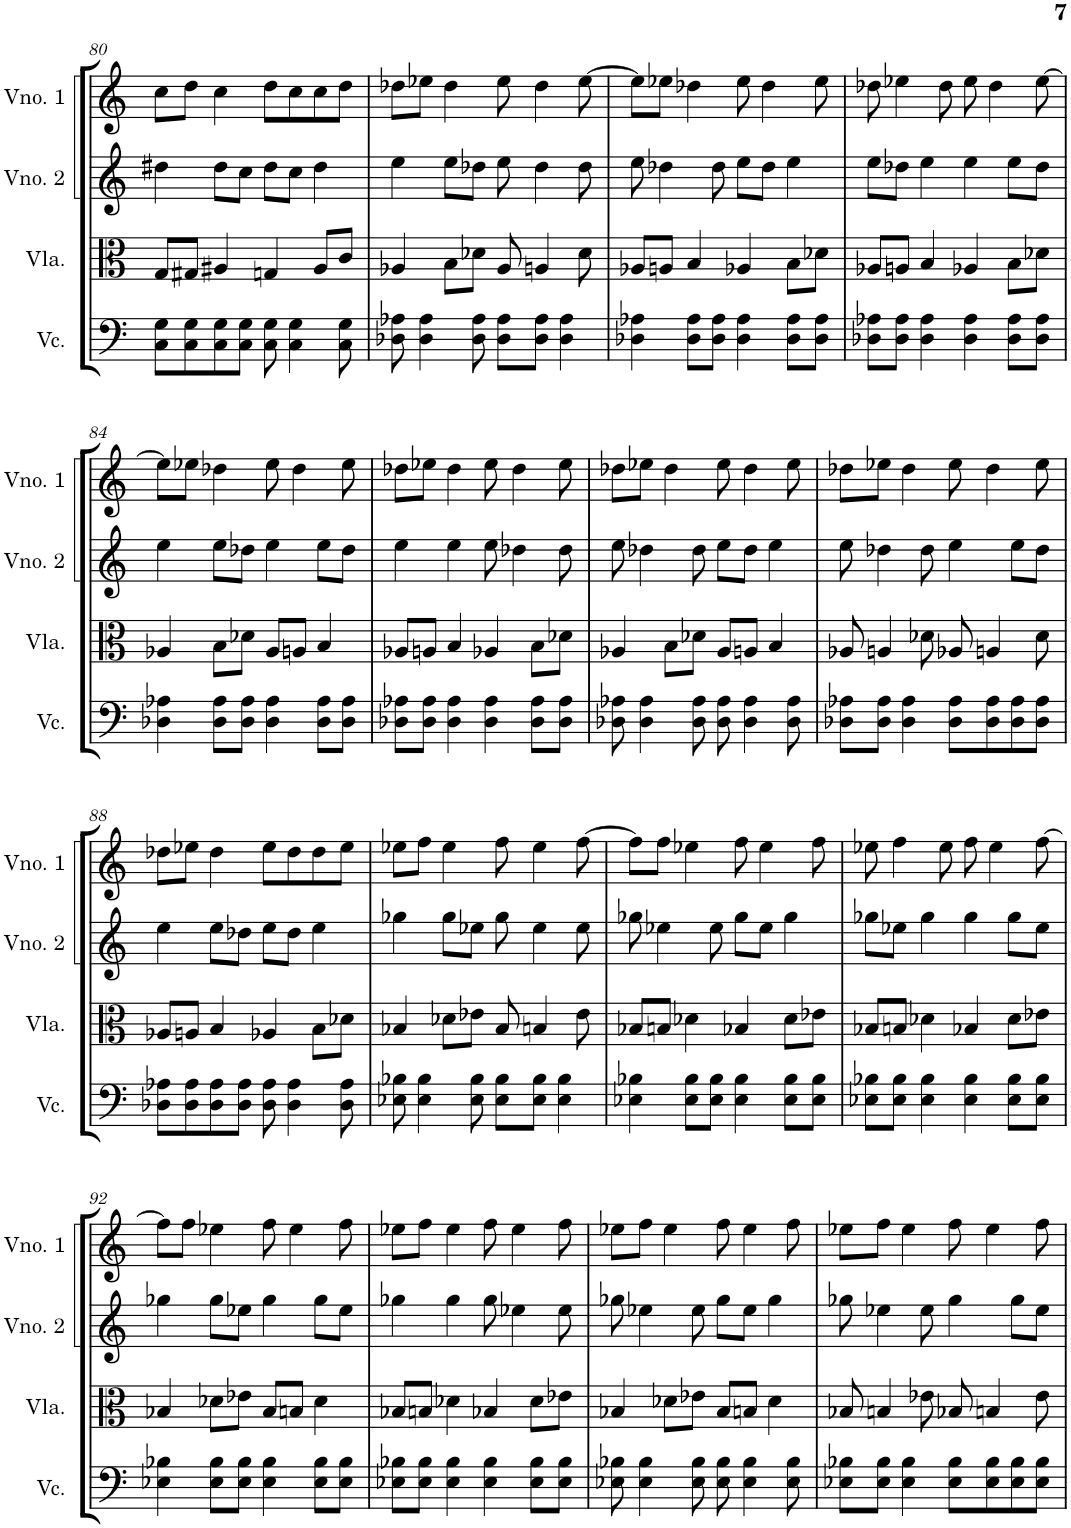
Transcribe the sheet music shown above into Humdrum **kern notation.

**kern	**kern	**kern	**kern
*part4	*part3	*part2	*part1
*staff4	*staff3	*staff2	*staff1
*I"Violoncelo	*I"Viola	*I"Violino 2	*I"Violino 1
*I'Vc.	*I'Vla.	*I'Vno. 2	*I'Vno. 1
!!LO:PB:g=z
*clefF4	*clefC3	*clefG2	*clefG2
*k[]	*k[]	*k[]	*k[]
*M4/4	*M4/4	*M4/4	*M4/4
=80	=80	=80	=80
8C\ 8G\L	8G/L	4dd#X\	8cc\L
8C\ 8G\	8G#X/J	.	8dd\J
8C\ 8G\	4A#X/	8dd#\L	4cc\
8C\ 8G\J	.	8cc\J	.
8C\ 8G\	4Gn/	8dd#\L	8dd\L
4C\ 4G\	.	8cc\J	8cc\
.	8A#/L	4dd#\	8cc\
8C\ 8G\	8c/J	.	8dd\J
=81	=81	=81	=81
8D-X\ 8A-X\	4A-X/	4ee\	8dd-X\L
4D-\ 4A-\	.	.	8ee-X\J
.	8B\L	8ee\L	4dd-\
8D-\ 8A-\	8d-X\J	8dd-X\J	.
8D-\ 8A-\L	8A-/	8ee\	8ee-\
8D-\ 8A-\J	4An/	4dd-\	4dd-\
4D-\ 4A-\	.	.	.
.	8d-\	8dd-\	[8ee-\
=82	=82	=82	=82
4D-X\ 4A-X\	8A-X/L	8ee\	8ee-\L]
.	8An/J	4dd-X\	8ee-X\J
8D-\ 8A-\L	4B/	.	4dd-X\
8D-\ 8A-\J	.	8dd-\	.
4D-\ 4A-\	4A-X/	8ee\L	8ee-\
.	.	8dd-\J	4dd-\
8D-\ 8A-\L	8B\L	4ee\	.
8D-\ 8A-\J	8d-X\J	.	8ee-\
=83	=83	=83	=83
8D-X\ 8A-X\L	8A-X/L	8ee\L	8dd-X\
8D-\ 8A-\J	8An/J	8dd-X\J	4ee-X\
4D-\ 4A-\	4B/	4ee\	.
.	.	.	8dd-\
4D-\ 4A-\	4A-X/	4ee\	8ee-\
.	.	.	4dd-\
8D-\ 8A-\L	8B\L	8ee\L	.
8D-\ 8A-\J	8d-X\J	8dd-\J	[8ee-\
!!LO:LB:g=z
=84	=84	=84	=84
4D-X\ 4A-X\	4A-X/	4ee\	8ee-\L]
.	.	.	8ee-X\J
8D-\ 8A-\L	8B\L	8ee\L	4dd-X\
8D-\ 8A-\J	8d-X\J	8dd-X\J	.
4D-\ 4A-\	8A-/L	4ee\	8ee-\
.	8An/J	.	4dd-\
8D-\ 8A-\L	4B/	8ee\L	.
8D-\ 8A-\J	.	8dd-\J	8ee-\
=85	=85	=85	=85
8D-X\ 8A-X\L	8A-X/L	4ee\	8dd-X\L
8D-\ 8A-\J	8An/J	.	8ee-X\J
4D-\ 4A-\	4B/	4ee\	4dd-\
4D-\ 4A-\	4A-X/	8ee\	8ee-\
.	.	4dd-X\	4dd-\
8D-\ 8A-\L	8B\L	.	.
8D-\ 8A-\J	8d-X\J	8dd-\	8ee-\
=86	=86	=86	=86
8D-X\ 8A-X\	4A-X/	8ee\	8dd-X\L
4D-\ 4A-\	.	4dd-X\	8ee-X\J
.	8B\L	.	4dd-\
8D-\ 8A-\	8d-X\J	8dd-\	.
8D-\ 8A-\	8A-/L	8ee\L	8ee-\
4D-\ 4A-\	8An/J	8dd-\J	4dd-\
.	4B/	4ee\	.
8D-\ 8A-\	.	.	8ee-\
=87	=87	=87	=87
8D-X\ 8A-X\L	8A-X/	8ee\	8dd-X\L
8D-\ 8A-\J	4An/	4dd-X\	8ee-X\J
4D-\ 4A-\	.	.	4dd-\
.	8d-X\	8dd-\	.
8D-\ 8A-\L	8A-X/	4ee\	8ee-\
8D-\ 8A-\	4An/	.	4dd-\
8D-\ 8A-\	.	8ee\L	.
8D-\ 8A-\J	8d-\	8dd-\J	8ee-\
!!LO:LB:g=z
=88	=88	=88	=88
8D-X\ 8A-X\L	8A-X/L	4ee\	8dd-X\L
8D-\ 8A-\	8An/J	.	8ee-X\J
8D-\ 8A-\	4B/	8ee\L	4dd-\
8D-\ 8A-\J	.	8dd-X\J	.
8D-\ 8A-\	4A-X/	8ee\L	8ee-\L
4D-\ 4A-\	.	8dd-\J	8dd-\
.	8B\L	4ee\	8dd-\
8D-\ 8A-\	8d-X\J	.	8ee-\J
=89	=89	=89	=89
8E-X\ 8B-X\	4B-X/	4gg-X\	8ee-X\L
4E-\ 4B-\	.	.	8ff\J
.	8d-X\L	8gg-\L	4ee-\
8E-\ 8B-\	8e-X\J	8ee-X\J	.
8E-\ 8B-\L	8B-/	8gg-\	8ff\
8E-\ 8B-\J	4Bn/	4ee-\	4ee-\
4E-\ 4B-\	.	.	.
.	8e-\	8ee-\	[8ff\
=90	=90	=90	=90
4E-X\ 4B-X\	8B-X/L	8gg-X\	8ff\L]
.	8Bn/J	4ee-X\	8ff\J
8E-\ 8B-\L	4d-X\	.	4ee-X\
8E-\ 8B-\J	.	8ee-\	.
4E-\ 4B-\	4B-X/	8gg-\L	8ff\
.	.	8ee-\J	4ee-\
8E-\ 8B-\L	8d-\L	4gg-\	.
8E-\ 8B-\J	8e-X\J	.	8ff\
=91	=91	=91	=91
8E-X\ 8B-X\L	8B-X/L	8gg-X\L	8ee-X\
8E-\ 8B-\J	8Bn/J	8ee-X\J	4ff\
4E-\ 4B-\	4d-X\	4gg-\	.
.	.	.	8ee-\
4E-\ 4B-\	4B-X/	4gg-\	8ff\
.	.	.	4ee-\
8E-\ 8B-\L	8d-\L	8gg-\L	.
8E-\ 8B-\J	8e-X\J	8ee-\J	[8ff\
!!LO:LB:g=z
=92	=92	=92	=92
4E-X\ 4B-X\	4B-X/	4gg-X\	8ff\L]
.	.	.	8ff\J
8E-\ 8B-\L	8d-X\L	8gg-\L	4ee-X\
8E-\ 8B-\J	8e-X\J	8ee-X\J	.
4E-\ 4B-\	8B-/L	4gg-\	8ff\
.	8Bn/J	.	4ee-\
8E-\ 8B-\L	4d-\	8gg-\L	.
8E-\ 8B-\J	.	8ee-\J	8ff\
=93	=93	=93	=93
8E-X\ 8B-X\L	8B-X/L	4gg-X\	8ee-X\L
8E-\ 8B-\J	8Bn/J	.	8ff\J
4E-\ 4B-\	4d-X\	4gg-\	4ee-\
4E-\ 4B-\	4B-X/	8gg-\	8ff\
.	.	4ee-X\	4ee-\
8E-\ 8B-\L	8d-\L	.	.
8E-\ 8B-\J	8e-X\J	8ee-\	8ff\
=94	=94	=94	=94
8E-X\ 8B-X\	4B-X/	8gg-X\	8ee-X\L
4E-\ 4B-\	.	4ee-X\	8ff\J
.	8d-X\L	.	4ee-\
8E-\ 8B-\	8e-X\J	8ee-\	.
8E-\ 8B-\	8B-/L	8gg-\L	8ff\
4E-\ 4B-\	8Bn/J	8ee-\J	4ee-\
.	4d-\	4gg-\	.
8E-\ 8B-\	.	.	8ff\
=95	=95	=95	=95
8E-X\ 8B-X\L	8B-X/	8gg-X\	8ee-X\L
8E-\ 8B-\J	4Bn/	4ee-X\	8ff\J
4E-\ 4B-\	.	.	4ee-\
.	8e-X\	8ee-\	.
8E-\ 8B-\L	8B-X/	4gg-\	8ff\
8E-\ 8B-\	4Bn/	.	4ee-\
8E-\ 8B-\	.	8gg-\L	.
8E-\ 8B-\J	8e-\	8ee-\J	8ff\
=	=	=	=
*-	*-	*-	*-
